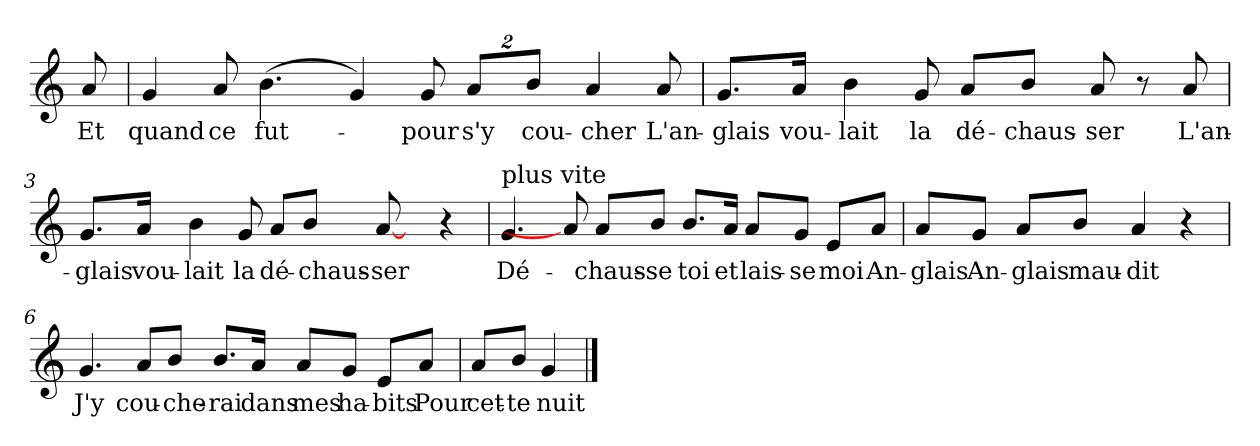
**kern	**text
*part1	*part1
*staff1	*staff1
*clefG2	*
*k[]	*
*C:	*
=	=
!	!LO:LY:b
8a/	Et
=1	=1
!	!LO:LY:b
4g/	quand
!	!LO:LY:b
8a/	ce
!	!LO:LY:b
(>4.b\	fut-
4g/)	.
!	!LO:LY:b
8g/	-pour
!	!LO:LY:b
16%3a/L	s'y
!	!LO:LY:b
16%3b/J	cou-
!	!LO:LY:b
4a/	-cher
!	!LO:LY:b
8a/	L'an-
=2	=2
!	!LO:LY:b
*^	*
8.g/L	24ryy	-glais
.	3%2ryy	.
!	!	!LO:LY:b
16a/Jk	.	vou-
!	!	!LO:LY:b
4b\	.	-lait
!	!	!LO:LY:b
8g/	.	la
!	!	!LO:LY:b
8a/L	.	dé-
.	6..ryy	.
!	!	!LO:LY:b
8b/J	.	-chaus-
!	!	!LO:LY:b
8a/	.	-ser
8r	4ryy	.
!	!	!LO:LY:b
8a/	.	L'an-
!!LO:LB:g=z	!!
=3	=3	=3
!	!	!LO:LY:b
*v	*v	*
8.g/L	-glais
!	!LO:LY:b
16a/Jk	vou-
!	!LO:LY:b
4b\	-lait
!	!LO:LY:b
8g/	la
!	!LO:LY:b
8a/L	dé-
!	!LO:LY:b
8b/J	-chaus-
!	!LO:LY:b
[8a/	-ser
8ryy	.
4r	.
=4	=4
!LO:TX:a:t=plus vite	!
!	!LO:LY:b
4.g/	Dé-
8a/]	.
!	!LO:LY:b
8a/L	-chaus-
!	!LO:LY:b
8b/J	-se
!	!LO:LY:b
8.b/L	toi
!	!LO:LY:b
16a/Jk	et
!	!LO:LY:b
8a/L	lais-
!	!LO:LY:b
8g/J	-se
!	!LO:LY:b
8e/L	moi
!	!LO:LY:b
8a/J	An-
!!LO:LB:g=z
=5	=5
!	!LO:LY:b
8a/L	-glais
!	!LO:LY:b
8g/J	An-
!	!LO:LY:b
8a/L	-glais
!	!LO:LY:b
8b/J	mau-
!	!LO:LY:b
4a/	-dit
4r	.
=6	=6
!	!LO:LY:b
4.g/	J'y
!	!LO:LY:b
8a/L	cou-
!	!LO:LY:b
8b/J	-che-
!	!LO:LY:b
8.b/L	-rai
!	!LO:LY:b
16a/Jk	dans
!	!LO:LY:b
8a/L	mes
!	!LO:LY:b
8g/J	ha-
!	!LO:LY:b
8e/L	-bits
!	!LO:LY:b
8a/J	Pour
=7	=7
!	!LO:LY:b
8a/L	cet-
!	!LO:LY:b
8b/J	-te
!	!LO:LY:b
4g/	nuit
==	==
*-	*-
